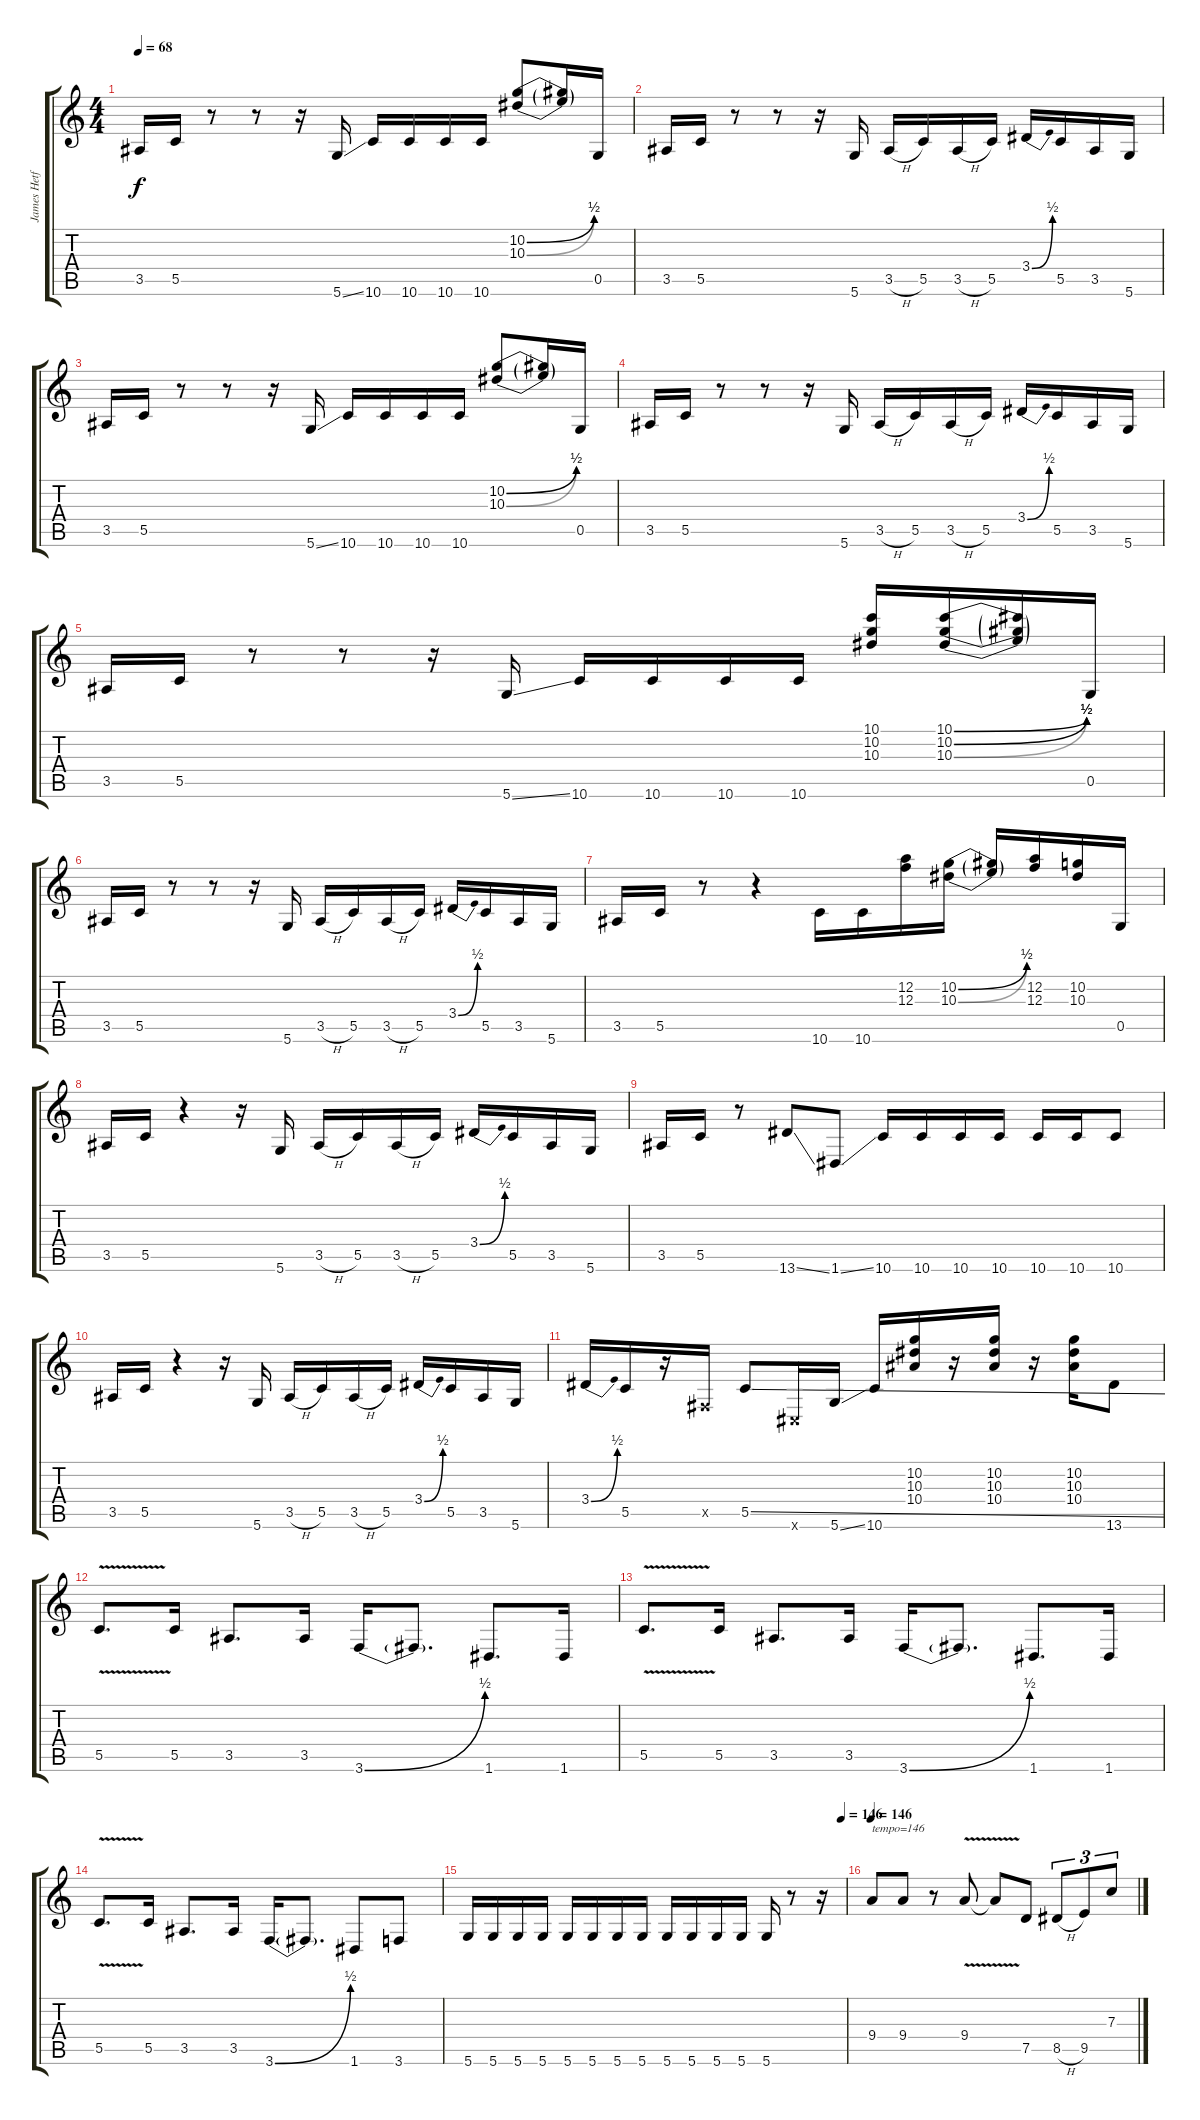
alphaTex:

\track ("James Hetfield" "James Hetf") {instrument distortionguitar}
\staff {score tabs}
\tuning (D4 A3 F3 C3 G2 D2) {hide}
\ts (4 4)
\tempo 68
\clef g2
\ks c
3.5.16{dy f} 5.5.16 r.8 r.8 r.16 5.6{ss}.16 10.6.16 10.6.16 10.6.16 10.6.16 (10.2{be (bend 0 0 60 2)} 10.3{be (bend 0 0 60 2)}).8 (10.2{t} 10.3{t}).16 0.5.16 |
3.5.16 5.5.16 r.8 r.8 r.16 5.6.16 3.5{h}.16 5.5.16 3.5{h}.16 5.5.16 3.4{be (bend 0 0 60 2)}.16 5.5.16 3.5.16 5.6.16 |
3.5.16 5.5.16 r.8 r.8 r.16 5.6{ss}.16 10.6.16 10.6.16 10.6.16 10.6.16 (10.2{be (bend 0 0 60 2)} 10.3{be (bend 0 0 60 2)}).8 (10.2{t} 10.3{t}).16 0.5.16 |
3.5.16 5.5.16 r.8 r.8 r.16 5.6.16 3.5{h}.16 5.5.16 3.5{h}.16 5.5.16 3.4{be (bend 0 0 60 2)}.16 5.5.16 3.5.16 5.6.16 |
3.5.16 5.5.16 r.8 r.8 r.16 5.6{ss}.16 10.6.16 10.6.16 10.6.16 10.6.16 (10.1 10.2 10.3).16 (10.1{be (bend 0 0 60 2)} 10.2{be (bend 0 0 60 2)} 10.3{be (bend 0 0 60 2)}).16 (10.1{t} 10.2{t} 10.3{t}).16 0.5.16 |
3.5.16 5.5.16 r.8 r.8 r.16 5.6.16 3.5{h}.16 5.5.16 3.5{h}.16 5.5.16 3.4{be (bend 0 0 60 2)}.16 5.5.16 3.5.16 5.6.16 |
3.5.16 5.5.16 r.8 r.4 10.6.16 10.6.16 (12.2 12.3).16 (10.2{be (bend 0 0 60 2)} 10.3{be (bend 0 0 60 2)}).16 (10.2{t} 10.3{t}).16 (12.2 12.3).16 (10.2 10.3).16 0.5.16 |
3.5.16 5.5.16 r.4 r.16 5.6.16 3.5{h}.16 5.5.16 3.5{h}.16 5.5.16 3.4{be (bend 0 0 60 2)}.16 5.5.16 3.5.16 5.6.16 |
3.5.16 5.5.16 r.8 13.6{ss}.8 1.6{ss}.8 10.6.16 10.6.16 10.6.16 10.6.16 10.6.16 10.6.16 10.6.8 |
3.5.16 5.5.16 r.4 r.16 5.6.16 3.5{h}.16 5.5.16 3.5{h}.16 5.5.16 3.4{be (bend 0 0 60 2)}.16 5.5.16 3.5.16 5.6.16 |
3.4{be (bend 0 0 60 2)}.16 5.5.16 r.16 -1.5{x}.16 5.5{ss}.8 -1.6{x}.16 5.6{ss}.16 10.6.16 (10.2 10.3 10.4).16 r.16 (10.2 10.3 10.4).16 r.16 (10.2 10.3 10.4).16 13.6.8 |
5.5{v}.8{d} 5.5.16 3.5.8{d} 3.5.16 3.6{be (bend 0 0 60 2)}.16 3.6{t}.8{d} 1.6.8{d} 1.6.16 |
5.5{v}.8{d} 5.5.16 3.5.8{d} 3.5.16 3.6{be (bend 0 0 60 2)}.16 3.6{t}.8{d} 1.6.8{d} 1.6.16 |
5.5{v}.8{d} 5.5.16 3.5.8{d} 3.5.16 3.6{be (bend 0 0 60 2)}.16 3.6{t}.8{d} 1.6.8 3.6.8 |
\tempo (146 0.9895833333333334)
5.6.16 5.6.16 5.6.16 5.6.16 5.6.16 5.6.16 5.6.16 5.6.16 5.6.16 5.6.16 5.6.16 5.6.16 5.6.16 r.8 r.16 |
\tempo 146
9.4.8{txt "tempo=146"} 9.4.8 r.8 9.4{v}.8 9.4{t}.8 7.5.8 8.5{h}.8{tu (3 2)} 9.5.8{tu (3 2)} 7.3.8{tu (3 2)}
